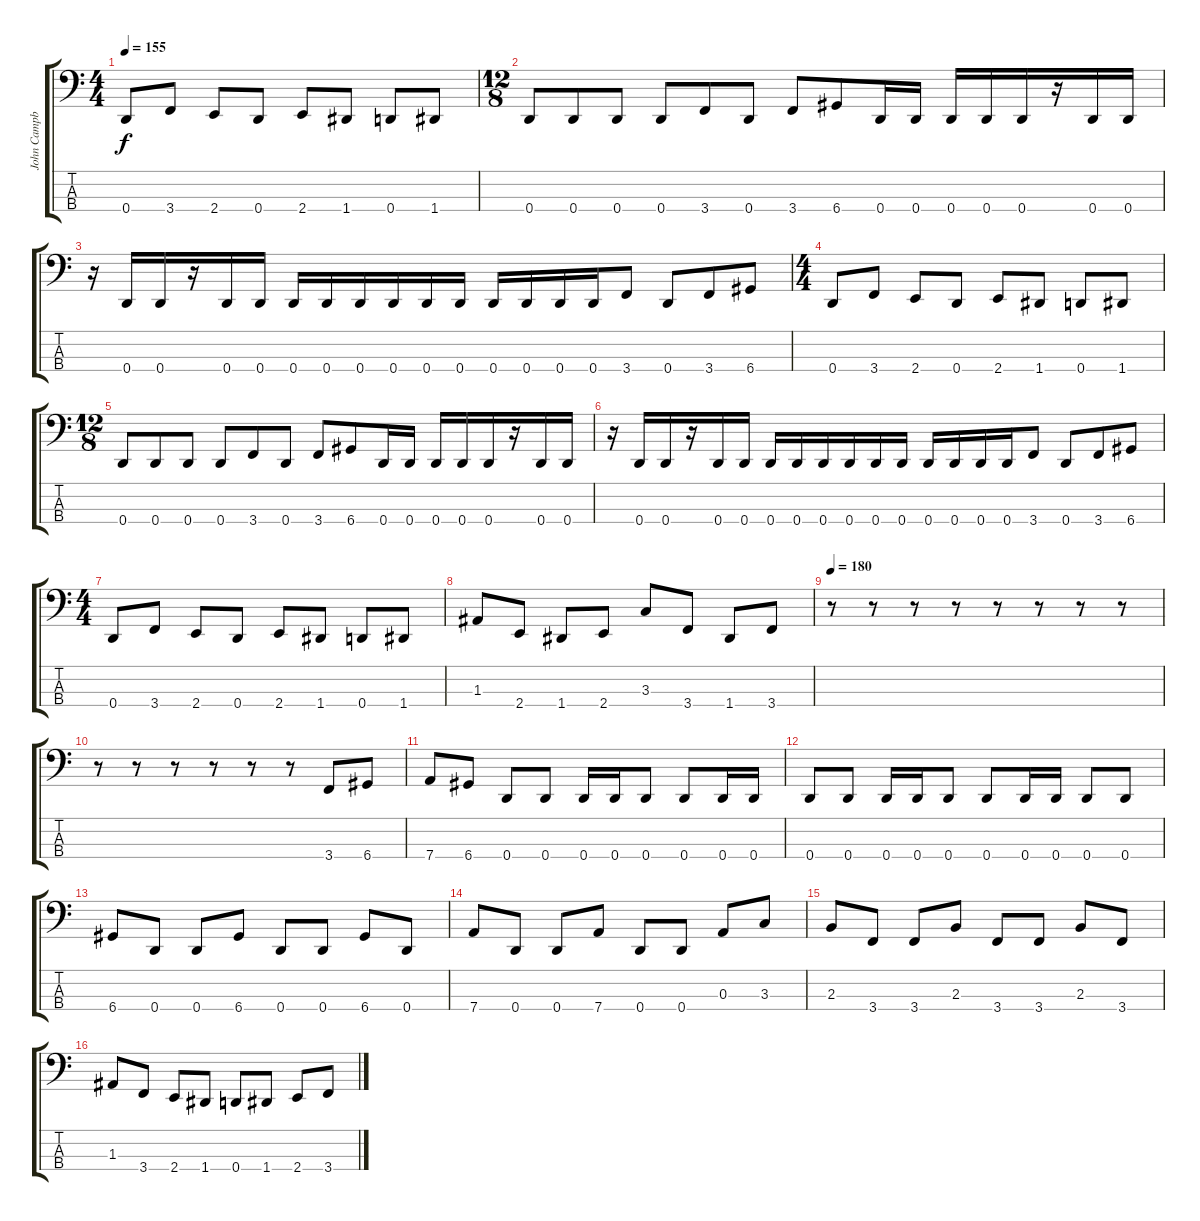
\track ("John Campbell" "John Campb") {instrument electricbasspick}
\staff {score tabs}
\tuning (G2 D2 A1 D1) {hide}
\ts (4 4)
\tempo 155
\clef f4
\ks c
0.4.8{dy f} 3.4.8 2.4.8 0.4.8 2.4.8 1.4.8 0.4.8 1.4.8 |
\ts (12 8)
0.4.8 0.4.8 0.4.8 0.4.8 3.4.8 0.4.8 3.4.8 6.4.8 0.4.16 0.4.16 0.4.16 0.4.16 0.4.16 r.16 0.4.16 0.4.16 |
r.16 0.4.16 0.4.16 r.16 0.4.16 0.4.16 0.4.16 0.4.16 0.4.16 0.4.16 0.4.16 0.4.16 0.4.16 0.4.16 0.4.16 0.4.16 3.4.8 0.4.8 3.4.8 6.4.8 |
\ts (4 4)
0.4.8 3.4.8 2.4.8 0.4.8 2.4.8 1.4.8 0.4.8 1.4.8 |
\ts (12 8)
0.4.8 0.4.8 0.4.8 0.4.8 3.4.8 0.4.8 3.4.8 6.4.8 0.4.16 0.4.16 0.4.16 0.4.16 0.4.16 r.16 0.4.16 0.4.16 |
r.16 0.4.16 0.4.16 r.16 0.4.16 0.4.16 0.4.16 0.4.16 0.4.16 0.4.16 0.4.16 0.4.16 0.4.16 0.4.16 0.4.16 0.4.16 3.4.8 0.4.8 3.4.8 6.4.8 |
\ts (4 4)
0.4.8 3.4.8 2.4.8 0.4.8 2.4.8 1.4.8 0.4.8 1.4.8 |
1.3.8 2.4.8 1.4.8 2.4.8 3.3.8 3.4.8 1.4.8 3.4.8 |
\tempo 180
r.8 r.8 r.8 r.8 r.8 r.8 r.8 r.8 |
r.8 r.8 r.8 r.8 r.8 r.8 3.4.8 6.4.8 |
7.4.8 6.4.8 0.4.8 0.4.8 0.4.16 0.4.16 0.4.8 0.4.8 0.4.16 0.4.16 |
0.4.8 0.4.8 0.4.16 0.4.16 0.4.8 0.4.8 0.4.16 0.4.16 0.4.8 0.4.8 |
6.4.8 0.4.8 0.4.8 6.4.8 0.4.8 0.4.8 6.4.8 0.4.8 |
7.4.8 0.4.8 0.4.8 7.4.8 0.4.8 0.4.8 0.3.8 3.3.8 |
2.3.8 3.4.8 3.4.8 2.3.8 3.4.8 3.4.8 2.3.8 3.4.8 |
1.3.8 3.4.8 2.4.8 1.4.8 0.4.8 1.4.8 2.4.8 3.4.8
